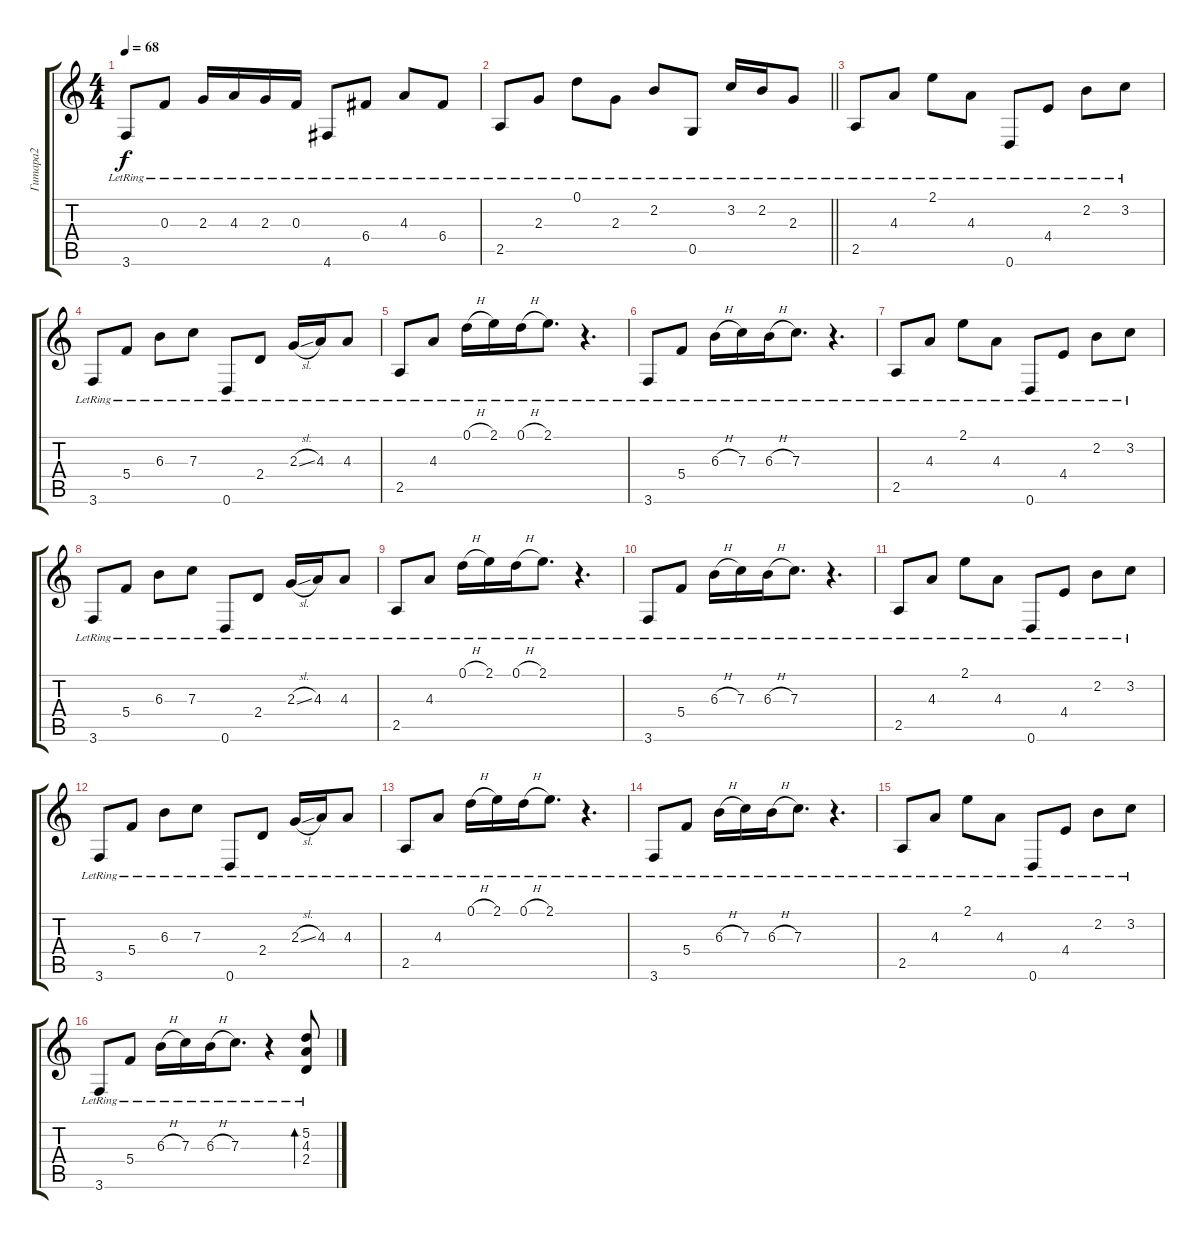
\track ("Гитара2" "Гитара2") {instrument acousticguitarsteel}
\staff {score tabs}
\tuning (D4 A3 F3 C3 G2 D2) {hide}
\ts (4 4)
\tempo 68
\clef g2
\ks c
3.6{lr}.8{dy f} 0.3{lr}.8 2.3{lr}.16 4.3{lr}.16 2.3{lr}.16 0.3{lr}.16 4.6{lr}.8 6.4{lr}.8 4.3{lr}.8 6.4{lr}.8 |
\barLineRight lightlight
2.5{lr}.8 2.3{lr}.8 0.1{lr}.8 2.3{lr}.8 2.2{lr}.8 0.5{lr}.8 3.2{lr}.16 2.2{lr}.16 2.3{lr}.8 |
2.5{lr}.8 4.3{lr}.8 2.1{lr}.8 4.3{lr}.8 0.6{lr}.8 4.4{lr}.8 2.2{lr}.8 3.2{lr}.8 |
3.6{lr}.8 5.4{lr}.8 6.3{lr}.8 7.3{lr}.8 0.6{lr}.8 2.4{lr}.8 2.3{sl lr}.16 4.3{lr}.16 4.3{lr}.8 |
2.5{lr}.8 4.3{lr}.8 0.1{h lr}.16 2.1{lr}.16 0.1{h lr}.16 2.1{lr}.8{d} r.4{d} |
3.6{lr}.8 5.4{lr}.8 6.3{h lr}.16 7.3{lr}.16 6.3{h lr}.16 7.3{lr}.8{d} r.4{d} |
2.5{lr}.8 4.3{lr}.8 2.1{lr}.8 4.3{lr}.8 0.6{lr}.8 4.4{lr}.8 2.2{lr}.8 3.2{lr}.8 |
3.6{lr}.8 5.4{lr}.8 6.3{lr}.8 7.3{lr}.8 0.6{lr}.8 2.4{lr}.8 2.3{sl lr}.16 4.3{lr}.16 4.3{lr}.8 |
2.5{lr}.8 4.3{lr}.8 0.1{h lr}.16 2.1{lr}.16 0.1{h lr}.16 2.1{lr}.8{d} r.4{d} |
3.6{lr}.8 5.4{lr}.8 6.3{h lr}.16 7.3{lr}.16 6.3{h lr}.16 7.3{lr}.8{d} r.4{d} |
2.5{lr}.8 4.3{lr}.8 2.1{lr}.8 4.3{lr}.8 0.6{lr}.8 4.4{lr}.8 2.2{lr}.8 3.2{lr}.8 |
3.6{lr}.8 5.4{lr}.8 6.3{lr}.8 7.3{lr}.8 0.6{lr}.8 2.4{lr}.8 2.3{sl lr}.16 4.3{lr}.16 4.3{lr}.8 |
2.5{lr}.8 4.3{lr}.8 0.1{h lr}.16 2.1{lr}.16 0.1{h lr}.16 2.1{lr}.8{d} r.4{d} |
3.6{lr}.8 5.4{lr}.8 6.3{h lr}.16 7.3{lr}.16 6.3{h lr}.16 7.3{lr}.8{d} r.4{d} |
2.5{lr}.8 4.3{lr}.8 2.1{lr}.8 4.3{lr}.8 0.6{lr}.8 4.4{lr}.8 2.2{lr}.8 3.2{lr}.8 |
3.6{lr}.8 5.4{lr}.8 6.3{h lr}.16 7.3{lr}.16 6.3{h lr}.16 7.3{lr}.8{d} r.4 (5.2{lr} 4.3{lr} 2.4{lr}).8{bd 60}
